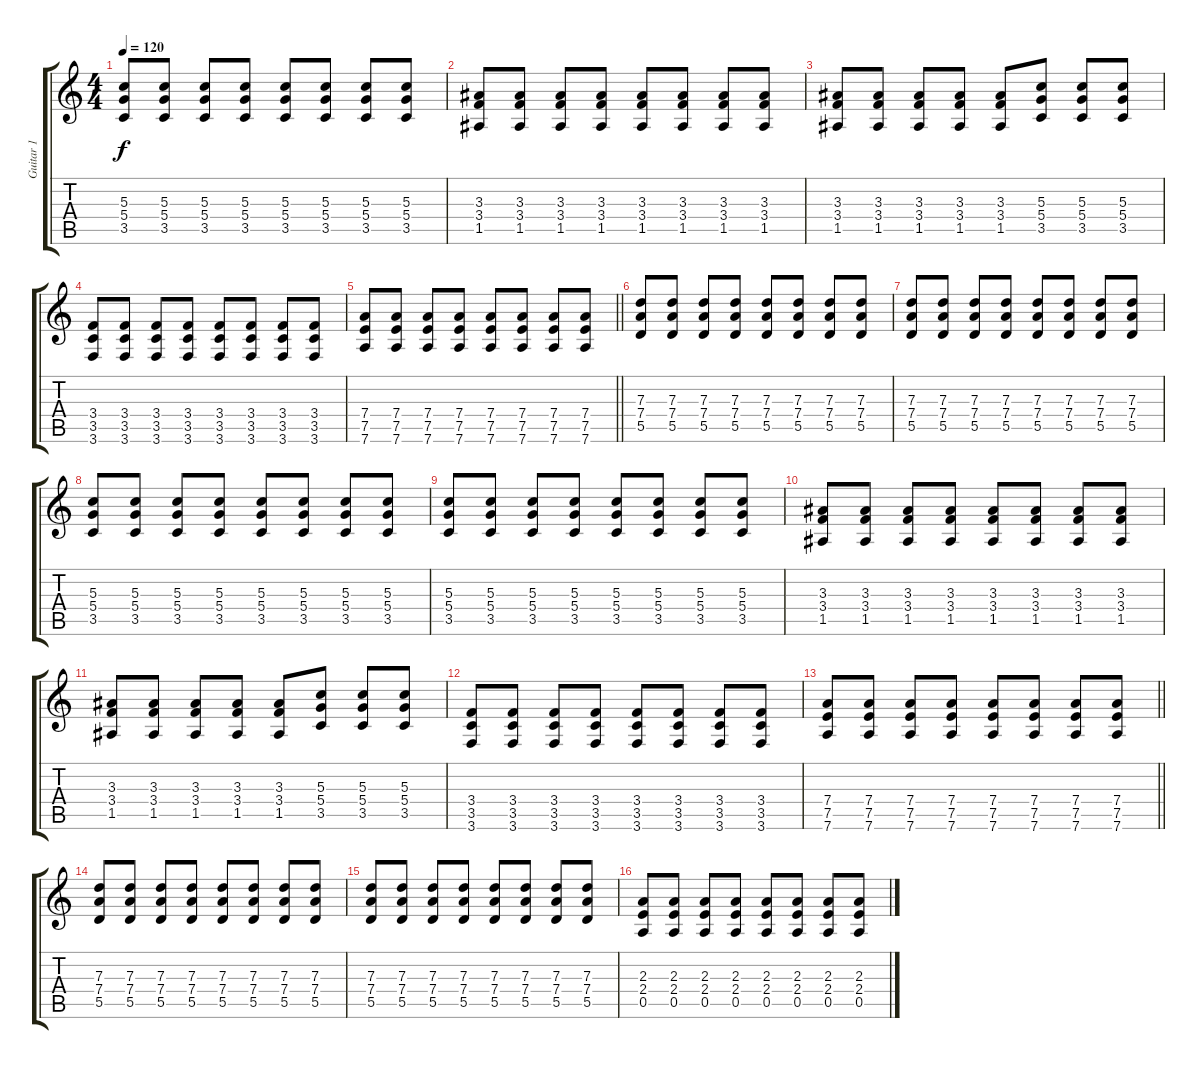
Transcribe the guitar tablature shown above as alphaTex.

\track ("Guitar 1" "Guitar 1") {instrument distortionguitar}
\staff {score tabs}
\tuning (E4 B3 G3 D3 A2 D2) {hide}
\ts (4 4)
\tempo 120
\clef g2
\ks c
(5.3 5.4 3.5).8{dy f} (5.3 5.4 3.5).8 (5.3 5.4 3.5).8 (5.3 5.4 3.5).8 (5.3 5.4 3.5).8 (5.3 5.4 3.5).8 (5.3 5.4 3.5).8 (5.3 5.4 3.5).8 |
(3.3 3.4 1.5).8 (3.3 3.4 1.5).8 (3.3 3.4 1.5).8 (3.3 3.4 1.5).8 (3.3 3.4 1.5).8 (3.3 3.4 1.5).8 (3.3 3.4 1.5).8 (3.3 3.4 1.5).8 |
(3.3 3.4 1.5).8 (3.3 3.4 1.5).8 (3.3 3.4 1.5).8 (3.3 3.4 1.5).8 (3.3 3.4 1.5).8 (5.3 5.4 3.5).8 (5.3 5.4 3.5).8 (5.3 5.4 3.5).8 |
(3.4 3.5 3.6).8 (3.4 3.5 3.6).8 (3.4 3.5 3.6).8 (3.4 3.5 3.6).8 (3.4 3.5 3.6).8 (3.4 3.5 3.6).8 (3.4 3.5 3.6).8 (3.4 3.5 3.6).8 |
\barLineRight lightlight
(7.4 7.5 7.6).8 (7.4 7.5 7.6).8 (7.4 7.5 7.6).8 (7.4 7.5 7.6).8 (7.4 7.5 7.6).8 (7.4 7.5 7.6).8 (7.4 7.5 7.6).8 (7.4 7.5 7.6).8 |
(7.3 7.4 5.5).8 (7.3 7.4 5.5).8 (7.3 7.4 5.5).8 (7.3 7.4 5.5).8 (7.3 7.4 5.5).8 (7.3 7.4 5.5).8 (7.3 7.4 5.5).8 (7.3 7.4 5.5).8 |
(7.3 7.4 5.5).8 (7.3 7.4 5.5).8 (7.3 7.4 5.5).8 (7.3 7.4 5.5).8 (7.3 7.4 5.5).8 (7.3 7.4 5.5).8 (7.3 7.4 5.5).8 (7.3 7.4 5.5).8 |
(5.3 5.4 3.5).8 (5.3 5.4 3.5).8 (5.3 5.4 3.5).8 (5.3 5.4 3.5).8 (5.3 5.4 3.5).8 (5.3 5.4 3.5).8 (5.3 5.4 3.5).8 (5.3 5.4 3.5).8 |
(5.3 5.4 3.5).8 (5.3 5.4 3.5).8 (5.3 5.4 3.5).8 (5.3 5.4 3.5).8 (5.3 5.4 3.5).8 (5.3 5.4 3.5).8 (5.3 5.4 3.5).8 (5.3 5.4 3.5).8 |
(3.3 3.4 1.5).8 (3.3 3.4 1.5).8 (3.3 3.4 1.5).8 (3.3 3.4 1.5).8 (3.3 3.4 1.5).8 (3.3 3.4 1.5).8 (3.3 3.4 1.5).8 (3.3 3.4 1.5).8 |
(3.3 3.4 1.5).8 (3.3 3.4 1.5).8 (3.3 3.4 1.5).8 (3.3 3.4 1.5).8 (3.3 3.4 1.5).8 (5.3 5.4 3.5).8 (5.3 5.4 3.5).8 (5.3 5.4 3.5).8 |
(3.4 3.5 3.6).8 (3.4 3.5 3.6).8 (3.4 3.5 3.6).8 (3.4 3.5 3.6).8 (3.4 3.5 3.6).8 (3.4 3.5 3.6).8 (3.4 3.5 3.6).8 (3.4 3.5 3.6).8 |
\barLineRight lightlight
(7.4 7.5 7.6).8 (7.4 7.5 7.6).8 (7.4 7.5 7.6).8 (7.4 7.5 7.6).8 (7.4 7.5 7.6).8 (7.4 7.5 7.6).8 (7.4 7.5 7.6).8 (7.4 7.5 7.6).8 |
(7.3 7.4 5.5).8 (7.3 7.4 5.5).8 (7.3 7.4 5.5).8 (7.3 7.4 5.5).8 (7.3 7.4 5.5).8 (7.3 7.4 5.5).8 (7.3 7.4 5.5).8 (7.3 7.4 5.5).8 |
(7.3 7.4 5.5).8 (7.3 7.4 5.5).8 (7.3 7.4 5.5).8 (7.3 7.4 5.5).8 (7.3 7.4 5.5).8 (7.3 7.4 5.5).8 (7.3 7.4 5.5).8 (7.3 7.4 5.5).8 |
(2.3 2.4 0.5).8 (2.3 2.4 0.5).8 (2.3 2.4 0.5).8 (2.3 2.4 0.5).8 (2.3 2.4 0.5).8 (2.3 2.4 0.5).8 (2.3 2.4 0.5).8 (2.3 2.4 0.5).8
